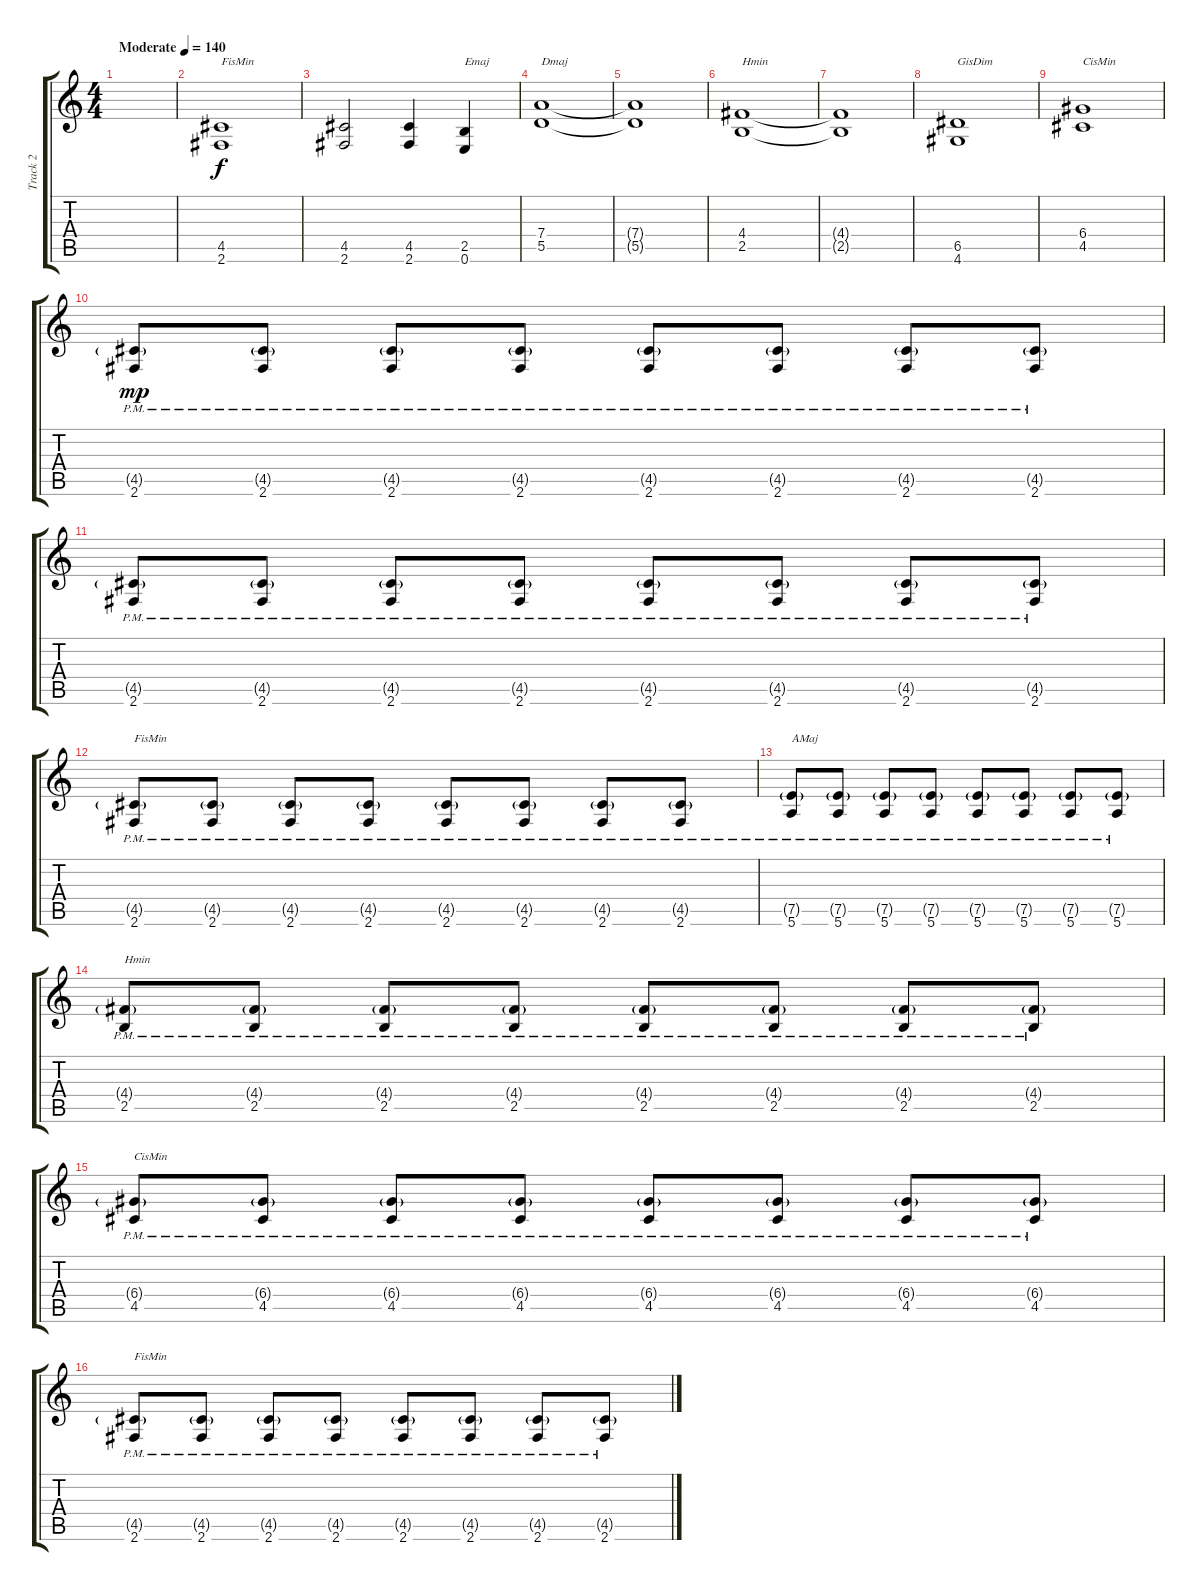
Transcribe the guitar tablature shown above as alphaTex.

\track ("Track 2" "Track 2") {instrument distortionguitar}
\staff {score tabs}
\tuning (E4 B3 G3 D3 A2 E2) {hide}
\ts (4 4)
\tempo (140 "Moderate")
\clef g2
\ks c
|
(4.5 2.6).1{txt "FisMin"} |
(4.5 2.6).2 (4.5 2.6).4 (2.5 0.6).4{txt "Emaj"} |
(7.4 5.5).1{txt "Dmaj"} |
(7.4{t} 5.5{t}).1 |
(4.4 2.5).1{txt "Hmin"} |
(4.4{t} 2.5{t}).1 |
(6.5 4.6).1{txt "GisDim"} |
(6.4 4.5).1{txt "CisMin"} |
(4.5{g} 2.6{pm}).8{dy mp} (4.5{g} 2.6{pm}).8 (4.5{g} 2.6{pm}).8 (4.5{g} 2.6{pm}).8 (4.5{g} 2.6{pm}).8 (4.5{g} 2.6{pm}).8 (4.5{g} 2.6{pm}).8 (4.5{g} 2.6{pm}).8 |
(4.5{g} 2.6{pm}).8 (4.5{g} 2.6{pm}).8 (4.5{g} 2.6{pm}).8 (4.5{g} 2.6{pm}).8 (4.5{g} 2.6{pm}).8 (4.5{g} 2.6{pm}).8 (4.5{g} 2.6{pm}).8 (4.5{g} 2.6{pm}).8 |
(4.5{g} 2.6{pm}).8{txt "FisMin"} (4.5{g} 2.6{pm}).8 (4.5{g} 2.6{pm}).8 (4.5{g} 2.6{pm}).8 (4.5{g} 2.6{pm}).8 (4.5{g} 2.6{pm}).8 (4.5{g} 2.6{pm}).8 (4.5{g} 2.6{pm}).8 |
(7.5{g} 5.6{pm}).8{txt "AMaj"} (7.5{g} 5.6{pm}).8 (7.5{g} 5.6{pm}).8 (7.5{g} 5.6{pm}).8 (7.5{g} 5.6{pm}).8 (7.5{g} 5.6{pm}).8 (7.5{g} 5.6{pm}).8 (7.5{g} 5.6{pm}).8 |
(4.4{g} 2.5{pm}).8{txt "Hmin"} (4.4{g} 2.5{pm}).8 (4.4{g} 2.5{pm}).8 (4.4{g} 2.5{pm}).8 (4.4{g} 2.5{pm}).8 (4.4{g} 2.5{pm}).8 (4.4{g} 2.5{pm}).8 (4.4{g} 2.5{pm}).8 |
(6.4{g} 4.5{pm}).8{txt "CisMin"} (6.4{g} 4.5{pm}).8 (6.4{g} 4.5{pm}).8 (6.4{g} 4.5{pm}).8 (6.4{g} 4.5{pm}).8 (6.4{g} 4.5{pm}).8 (6.4{g} 4.5{pm}).8 (6.4{g} 4.5{pm}).8 |
(4.5{g} 2.6{pm}).8{txt "FisMin"} (4.5{g} 2.6{pm}).8 (4.5{g} 2.6{pm}).8 (4.5{g} 2.6{pm}).8 (4.5{g} 2.6{pm}).8 (4.5{g} 2.6{pm}).8 (4.5{g} 2.6{pm}).8 (4.5{g} 2.6{pm}).8
